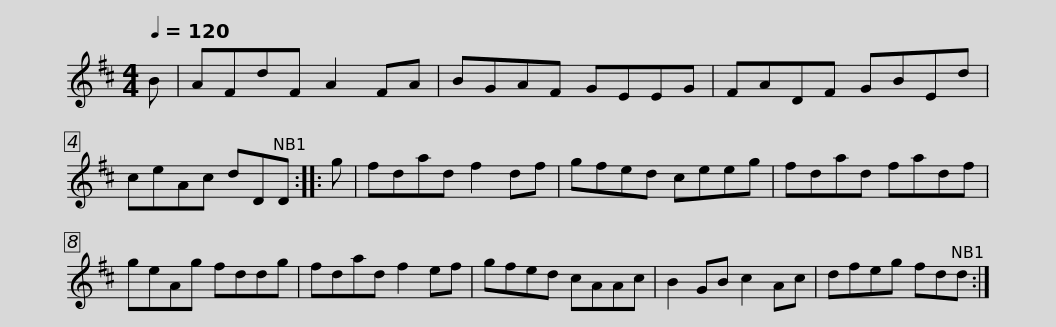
X:1
L:1/8
Q:1/4=120
M:4/4
I:linebreak $
K:D
V:1 treble
V:1
 B | AFdF A2 FA | BGAF GEEG | FADF GBEd | ceAc dDD :: %5
 g | fdad f2 df |$ gfed ceeg | fdad fadf | geAg fddg | %10
 fdad f2 ef | gfed cAAc | B2 GB c2 Ac |$ dfeg fdd :| %14
